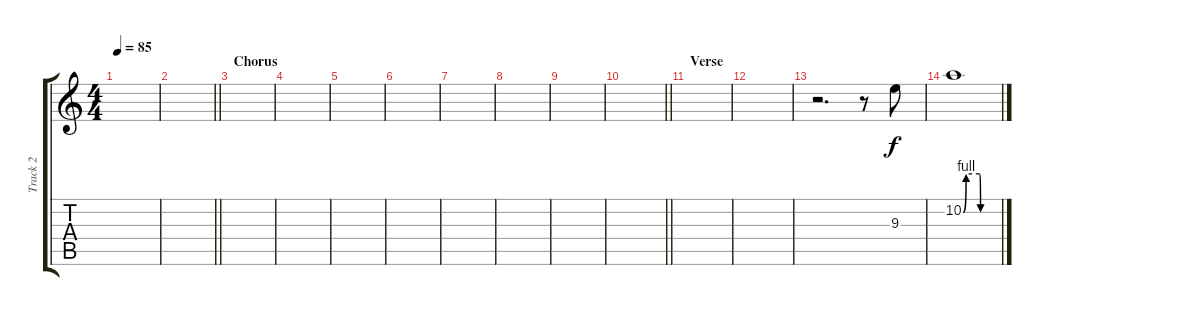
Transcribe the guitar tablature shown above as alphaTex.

\track ("Track 2" "Track 2") {instrument distortionguitar}
\staff {score tabs}
\tuning (E4 B3 G3 D3 A2 E2) {hide}
\ts (4 4)
\tempo 85
\clef g2
\ks c
|
\barLineRight lightlight
|
\section ("" "Chorus")
|
|
|
|
|
|
|
\barLineRight lightlight
|
\section ("" "Verse")
|
|
r.2{d} r.8 9.3.8 |
10.2{be (custom 0 0 5 4 28 4 30 0 60 0)}.1
